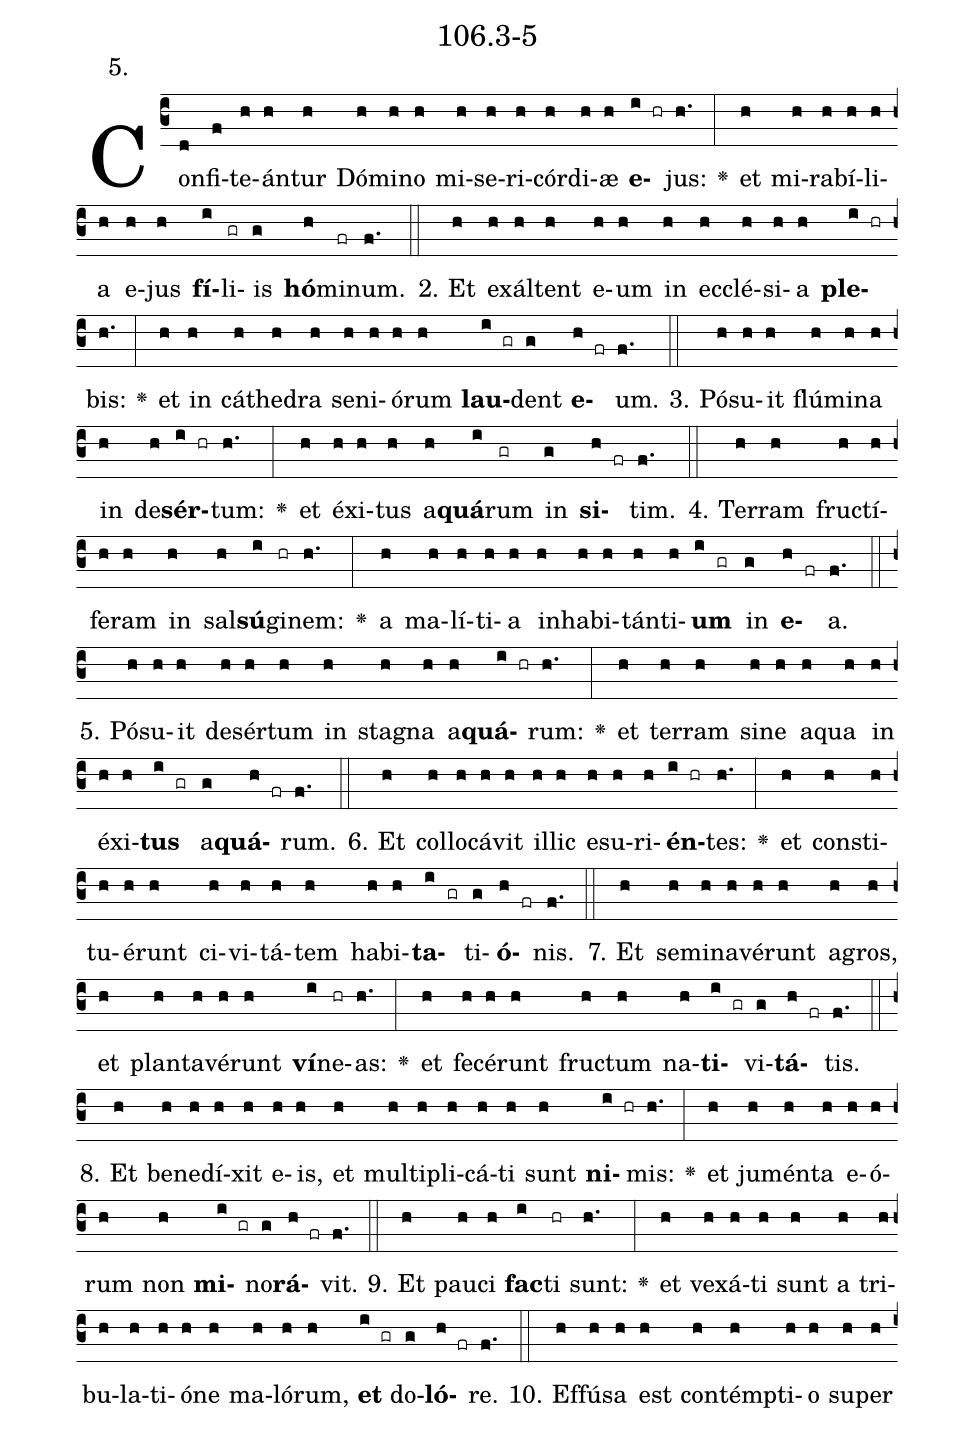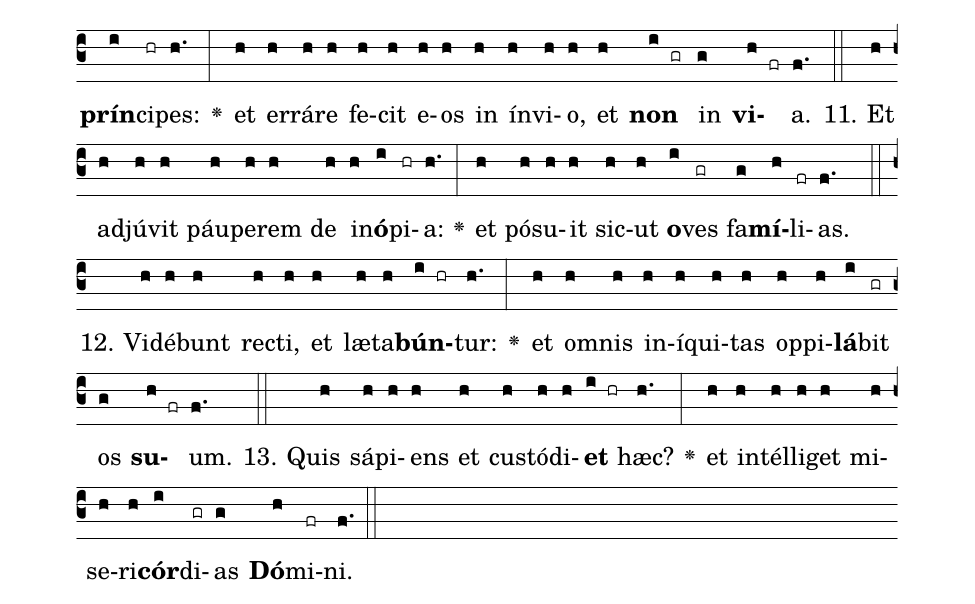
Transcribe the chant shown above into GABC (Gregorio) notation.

name: 106.3-5;
annotation: 5.;
%%
(c3)Con(d)fi(f)te(h)án(h)tur(h) Dó(h)mi(h)no(h) mi(h)se(h)ri(h)cór(h)di(h)æ(h) <b>e</b>(i hr)jus:(h.) <v>\greheightstar</v>(:) et(h) mi(h)ra(h)bí(h)li(h)a(h) e(h)jus(h) <b>fí</b>(i)li(gr)is(g) <b>hó</b>(h)mi(fr)num.(f.) (::)
2. Et(h) ex(h)ál(h)tent(h) e(h)um(h) in(h) ec(h)clé(h)si(h)a(h) <b>ple</b>(i hr)bis:(h.) <v>\greheightstar</v>(:) et(h) in(h) cá(h)the(h)dra(h) se(h)ni(h)ó(h)rum(h) <b>lau</b>(i gr)dent(g) <b>e</b>(h fr)um.(f.) (::)
3. Pó(h)su(h)it(h) flú(h)mi(h)na(h) in(h) de(h)<b>sér</b>(i hr)tum:(h.) <v>\greheightstar</v>(:) et(h) éx(h)i(h)tus(h) a(h)<b>quá</b>(i)rum(gr) in(g) <b>si</b>(h fr)tim.(f.) (::)
4. Ter(h)ram(h) fruc(h)tí(h)fe(h)ram(h) in(h) sal(h)<b>sú</b>(i)gi(hr)nem:(h.) <v>\greheightstar</v>(:) a(h) ma(h)lí(h)ti(h)a(h) in(h)ha(h)bi(h)tán(h)ti(h)<b>um</b>(i gr) in(g) <b>e</b>(h fr)a.(f.) (::)
5. Pó(h)su(h)it(h) de(h)sér(h)tum(h) in(h) sta(h)gna(h) a(h)<b>quá</b>(i hr)rum:(h.) <v>\greheightstar</v>(:) et(h) ter(h)ram(h) si(h)ne(h) a(h)qua(h) in(h) éx(h)i(h)<b>tus</b>(i gr) a(g)<b>quá</b>(h fr)rum.(f.) (::)
6. Et(h) col(h)lo(h)cá(h)vit(h) il(h)lic(h) e(h)su(h)ri(h)<b>én</b>(i hr)tes:(h.) <v>\greheightstar</v>(:) et(h) con(h)sti(h)tu(h)é(h)runt(h) ci(h)vi(h)tá(h)tem(h) ha(h)bi(h)<b>ta</b>(i gr)ti(g)<b>ó</b>(h fr)nis.(f.) (::)
7. Et(h) se(h)mi(h)na(h)vé(h)runt(h) a(h)gros,(h) et(h) plan(h)ta(h)vé(h)runt(h) <b>ví</b>(i)ne(hr)as:(h.) <v>\greheightstar</v>(:) et(h) fe(h)cé(h)runt(h) fruc(h)tum(h) na(h)<b>ti</b>(i gr)vi(g)<b>tá</b>(h fr)tis.(f.) (::)
8. Et(h) be(h)ne(h)dí(h)xit(h) e(h)is,(h) et(h) mul(h)ti(h)pli(h)cá(h)ti(h) sunt(h) <b>ni</b>(i hr)mis:(h.) <v>\greheightstar</v>(:) et(h) ju(h)mén(h)ta(h) e(h)ó(h)rum(h) non(h) <b>mi</b>(i gr)no(g)<b>rá</b>(h fr)vit.(f.) (::)
9. Et(h) pau(h)ci(h) <b>fac</b>(i)ti(hr) sunt:(h.) <v>\greheightstar</v>(:) et(h) ve(h)xá(h)ti(h) sunt(h) a(h) tri(h)bu(h)la(h)ti(h)ó(h)ne(h) ma(h)ló(h)rum,(h) <b>et</b>(i gr) do(g)<b>ló</b>(h fr)re.(f.) (::)
10. Ef(h)fú(h)sa(h) est(h) con(h)témp(h)ti(h)o(h) su(h)per(h) <b>prín</b>(i)ci(hr)pes:(h.) <v>\greheightstar</v>(:) et(h) er(h)rá(h)re(h) fe(h)cit(h) e(h)os(h) in(h) ín(h)vi(h)o,(h) et(h) <b>non</b>(i gr) in(g) <b>vi</b>(h fr)a.(f.) (::)
11. Et(h) ad(h)jú(h)vit(h) páu(h)pe(h)rem(h) de(h) in(h)<b>ó</b>(i)pi(hr)a:(h.) <v>\greheightstar</v>(:) et(h) pó(h)su(h)it(h) sic(h)ut(h) <b>o</b>(i)ves(gr) fa(g)<b>mí</b>(h)li(fr)as.(f.) (::)
12. Vi(h)dé(h)bunt(h) rec(h)ti,(h) et(h) læ(h)ta(h)<b>bún</b>(i hr)tur:(h.) <v>\greheightstar</v>(:) et(h) om(h)nis(h) in(h)í(h)qui(h)tas(h) op(h)pi(h)<b>lá</b>(i)bit(gr) os(g) <b>su</b>(h fr)um.(f.) (::)
13. Quis(h) sá(h)pi(h)ens(h) et(h) cus(h)tó(h)di(h)<b>et</b>(i hr) hæc?(h.) <v>\greheightstar</v>(:) et(h) in(h)tél(h)li(h)get(h) mi(h)se(h)ri(h)<b>cór</b>(i)di(gr)as(g) <b>Dó</b>(h)mi(fr)ni.(f.) (::)
